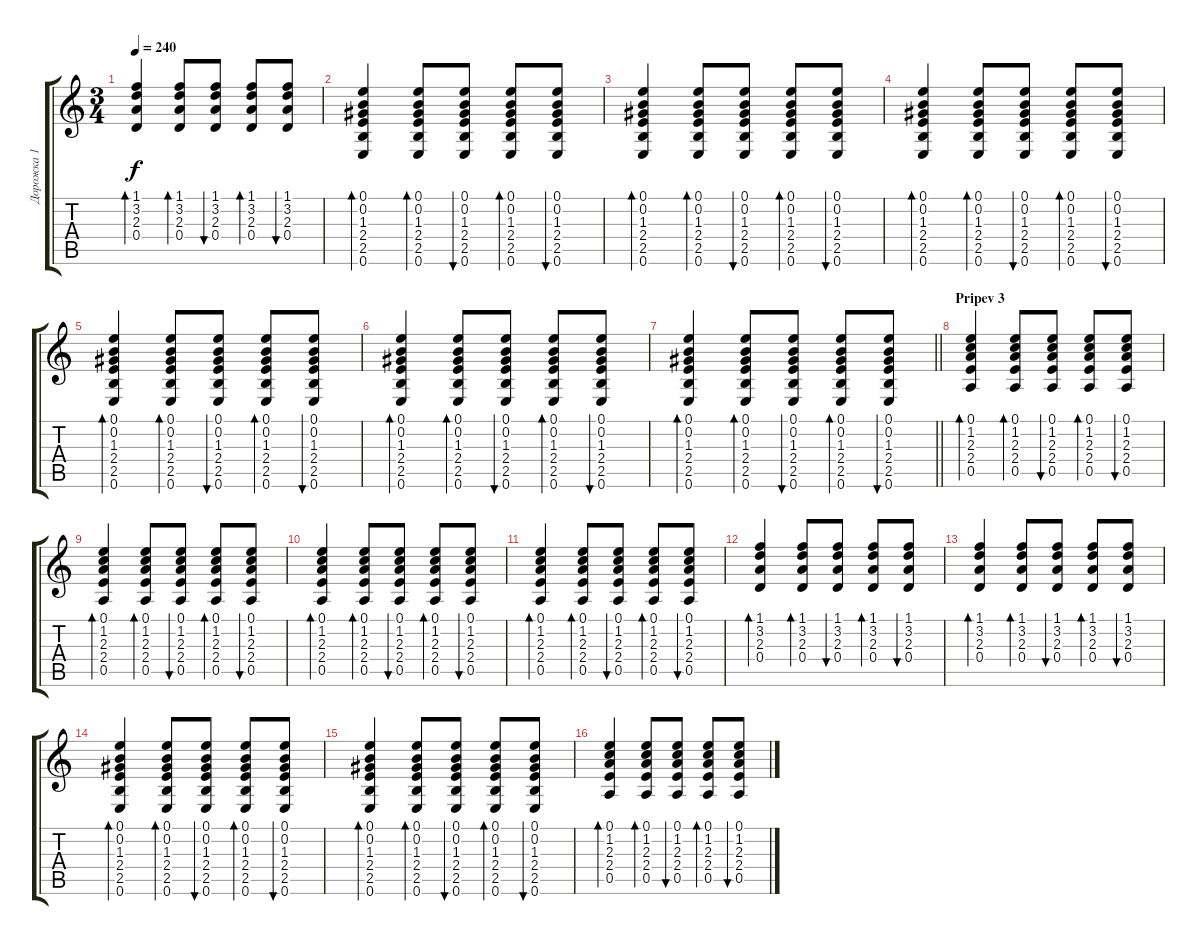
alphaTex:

\track ("Дорожка 1" "Дорожка 1") {instrument acousticguitarsteel}
\staff {score tabs}
\tuning (E4 B3 G3 D3 A2 E2) {hide}
\ts (3 4)
\tempo 240
\clef g2
\ks c
(1.1 3.2 2.3 0.4).4{bd 60 dy f} (1.1 3.2 2.3 0.4).8{bd 60} (1.1 3.2 2.3 0.4).8{bu 60} (1.1 3.2 2.3 0.4).8{bd 60} (1.1 3.2 2.3 0.4).8{bu 60} |
(0.1 0.2 1.3 2.4 2.5 0.6).4{bd 60} (0.1 0.2 1.3 2.4 2.5 0.6).8{bd 60} (0.1 0.2 1.3 2.4 2.5 0.6).8{bu 60} (0.1 0.2 1.3 2.4 2.5 0.6).8{bd 60} (0.1 0.2 1.3 2.4 2.5 0.6).8{bu 60} |
(0.1 0.2 1.3 2.4 2.5 0.6).4{bd 60} (0.1 0.2 1.3 2.4 2.5 0.6).8{bd 60} (0.1 0.2 1.3 2.4 2.5 0.6).8{bu 60} (0.1 0.2 1.3 2.4 2.5 0.6).8{bd 60} (0.1 0.2 1.3 2.4 2.5 0.6).8{bu 60} |
(0.1 0.2 1.3 2.4 2.5 0.6).4{bd 60} (0.1 0.2 1.3 2.4 2.5 0.6).8{bd 60} (0.1 0.2 1.3 2.4 2.5 0.6).8{bu 60} (0.1 0.2 1.3 2.4 2.5 0.6).8{bd 60} (0.1 0.2 1.3 2.4 2.5 0.6).8{bu 60} |
(0.1 0.2 1.3 2.4 2.5 0.6).4{bd 60} (0.1 0.2 1.3 2.4 2.5 0.6).8{bd 60} (0.1 0.2 1.3 2.4 2.5 0.6).8{bu 60} (0.1 0.2 1.3 2.4 2.5 0.6).8{bd 60} (0.1 0.2 1.3 2.4 2.5 0.6).8{bu 60} |
(0.1 0.2 1.3 2.4 2.5 0.6).4{bd 60} (0.1 0.2 1.3 2.4 2.5 0.6).8{bd 60} (0.1 0.2 1.3 2.4 2.5 0.6).8{bu 60} (0.1 0.2 1.3 2.4 2.5 0.6).8{bd 60} (0.1 0.2 1.3 2.4 2.5 0.6).8{bu 60} |
\barLineRight lightlight
(0.1 0.2 1.3 2.4 2.5 0.6).4{bd 60} (0.1 0.2 1.3 2.4 2.5 0.6).8{bd 60} (0.1 0.2 1.3 2.4 2.5 0.6).8{bu 60} (0.1 0.2 1.3 2.4 2.5 0.6).8{bd 60} (0.1 0.2 1.3 2.4 2.5 0.6).8{bu 60} |
\section ("" "Pripev 3")
(0.1 1.2 2.3 2.4 0.5).4{bd 60} (0.1 1.2 2.3 2.4 0.5).8{bd 60} (0.1 1.2 2.3 2.4 0.5).8{bu 60} (0.1 1.2 2.3 2.4 0.5).8{bd 60} (0.1 1.2 2.3 2.4 0.5).8{bu 60} |
(0.1 1.2 2.3 2.4 0.5).4{bd 60} (0.1 1.2 2.3 2.4 0.5).8{bd 60} (0.1 1.2 2.3 2.4 0.5).8{bu 60} (0.1 1.2 2.3 2.4 0.5).8{bd 60} (0.1 1.2 2.3 2.4 0.5).8{bu 60} |
(0.1 1.2 2.3 2.4 0.5).4{bd 60} (0.1 1.2 2.3 2.4 0.5).8{bd 60} (0.1 1.2 2.3 2.4 0.5).8{bu 60} (0.1 1.2 2.3 2.4 0.5).8{bd 60} (0.1 1.2 2.3 2.4 0.5).8{bu 60} |
(0.1 1.2 2.3 2.4 0.5).4{bd 60} (0.1 1.2 2.3 2.4 0.5).8{bd 60} (0.1 1.2 2.3 2.4 0.5).8{bu 60} (0.1 1.2 2.3 2.4 0.5).8{bd 60} (0.1 1.2 2.3 2.4 0.5).8{bu 60} |
(1.1 3.2 2.3 0.4).4{bd 60} (1.1 3.2 2.3 0.4).8{bd 60} (1.1 3.2 2.3 0.4).8{bu 60} (1.1 3.2 2.3 0.4).8{bd 60} (1.1 3.2 2.3 0.4).8{bu 60} |
(1.1 3.2 2.3 0.4).4{bd 60} (1.1 3.2 2.3 0.4).8{bd 60} (1.1 3.2 2.3 0.4).8{bu 60} (1.1 3.2 2.3 0.4).8{bd 60} (1.1 3.2 2.3 0.4).8{bu 60} |
(0.1 0.2 1.3 2.4 2.5 0.6).4{bd 60} (0.1 0.2 1.3 2.4 2.5 0.6).8{bd 60} (0.1 0.2 1.3 2.4 2.5 0.6).8{bu 60} (0.1 0.2 1.3 2.4 2.5 0.6).8{bd 60} (0.1 0.2 1.3 2.4 2.5 0.6).8{bu 60} |
(0.1 0.2 1.3 2.4 2.5 0.6).4{bd 60} (0.1 0.2 1.3 2.4 2.5 0.6).8{bd 60} (0.1 0.2 1.3 2.4 2.5 0.6).8{bu 60} (0.1 0.2 1.3 2.4 2.5 0.6).8{bd 60} (0.1 0.2 1.3 2.4 2.5 0.6).8{bu 60} |
(0.1 1.2 2.3 2.4 0.5).4{bd 60} (0.1 1.2 2.3 2.4 0.5).8{bd 60} (0.1 1.2 2.3 2.4 0.5).8{bu 60} (0.1 1.2 2.3 2.4 0.5).8{bd 60} (0.1 1.2 2.3 2.4 0.5).8{bu 60}
